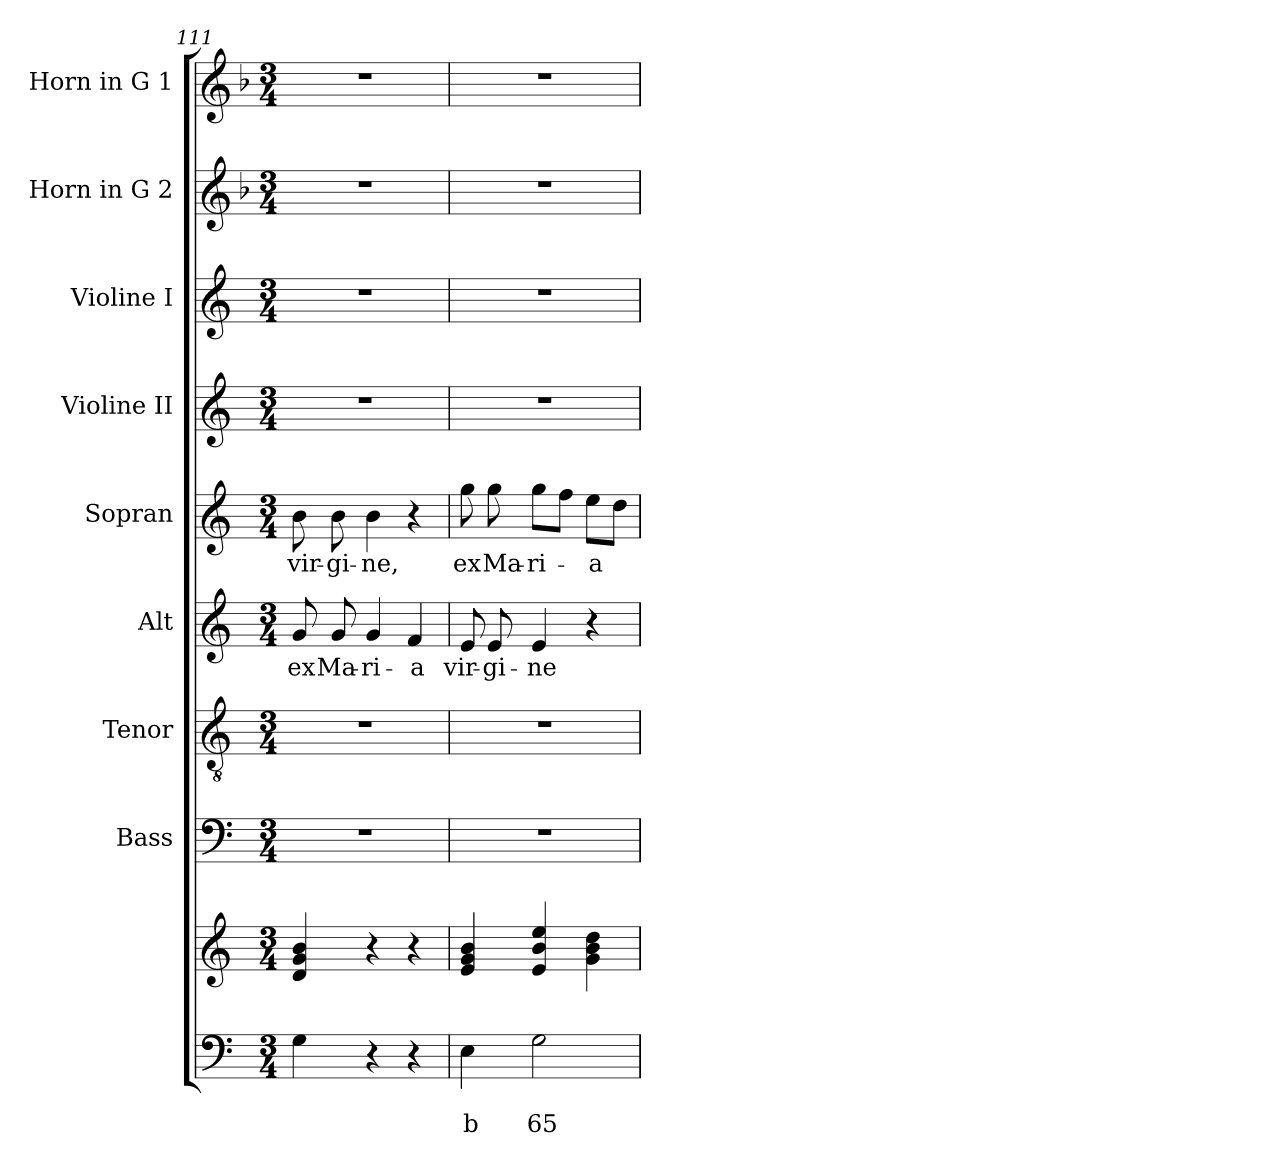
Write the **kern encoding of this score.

**kern	**text	**text	**kern	**kern	**kern	**kern	**text	**kern	**text	**kern	**kern	**kern	**kern
*part9	*part9	*part9	*part9	*part8	*part7	*part6	*part6	*part5	*part5	*part4	*part3	*part2	*part1
*staff10	*staff10	*staff10	*staff9	*staff8	*staff7	*staff6	*staff6	*staff5	*staff5	*staff4	*staff3	*staff2	*staff1
*	*	*	*	*I"Bass	*I"Tenor	*I"Alt	*	*I"Sopran	*	*I"Violine II	*I"Violine I	*I"Horn in G 2	*I"Horn in G 1
*	*	*	*	*I'B.	*I'T.	*I'A.	*	*I'S.	*	*I'Vl. II	*I'Vl. I	*	*
*clefF4	*	*	*clefG2	*clefF4	*clefGv2	*clefG2	*	*clefG2	*	*clefG2	*clefG2	*clefG2	*clefG2
*	*	*	*	*	*	*	*	*	*	*	*	*ITrd3c5	*ITrd3c5
*k[]	*	*	*k[]	*k[]	*k[]	*k[]	*	*k[]	*	*k[]	*k[]	*k[]	*k[]
*C:	*	*	*C:	*C:	*C:	*C:	*	*C:	*	*C:	*C:	*C:	*C:
*M3/4	*	*	*M3/4	*M3/4	*M3/4	*M3/4	*	*M3/4	*	*M3/4	*M3/4	*M3/4	*M3/4
=111	=111	=111	=111	=111	=111	=111	=111	=111	=111	=111	=111	=111	=111
!	!	!	!	!	!	!	!LO:LY:b	!	!LO:LY:b	!	!	!	!
4G\	.	.	4d/ 4g/ 4b/	2.r	2.r	8g/	ex	8b\	vir-	2.r	2.r	2.r	2.r
!	!	!	!	!	!	!	!LO:LY:b	!	!LO:LY:b	!	!	!	!
.	.	.	.	.	.	8g/	Ma-	8b\	-gi-	.	.	.	.
!	!	!	!	!	!	!	!LO:LY:b	!	!LO:LY:b	!	!	!	!
4r	.	.	4r	.	.	4g/	-ri-	4b\	-ne,	.	.	.	.
!	!	!	!	!	!	!	!LO:LY:b	!	!	!	!	!	!
4r	.	.	4r	.	.	4f/	-a	4r	.	.	.	.	.
=112	=112	=112	=112	=112	=112	=112	=112	=112	=112	=112	=112	=112	=112
!	!	!LO:LY:b	!	!	!	!	!LO:LY:b	!	!LO:LY:b	!	!	!	!
4E\	.	b	4e/ 4g/ 4b/	2.r	2.r	8e/	vir-	8gg\	ex	2.r	2.r	2.r	2.r
!	!	!	!	!	!	!	!LO:LY:b	!	!LO:LY:b	!	!	!	!
.	.	.	.	.	.	8e/	-gi-	8gg\	Ma-	.	.	.	.
!	!	!LO:LY:b	!	!	!	!	!LO:LY:b	!	!LO:LY:b	!	!	!	!
2G\	.	65	4e/ 4b/ 4ee/	.	.	4e/	-ne	8gg\L	-ri-	.	.	.	.
.	.	.	.	.	.	.	.	8ff\J	.	.	.	.	.
!	!	!	!	!	!	!	!	!	!LO:LY:b	!	!	!	!
.	.	.	4g\ 4b\ 4dd\	.	.	4r	.	8ee\L	-a	.	.	.	.
.	.	.	.	.	.	.	.	8dd\J	.	.	.	.	.
=	=	=	=	=	=	=	=	=	=	=	=	=	=
*-	*-	*-	*-	*-	*-	*-	*-	*-	*-	*-	*-	*-	*-
